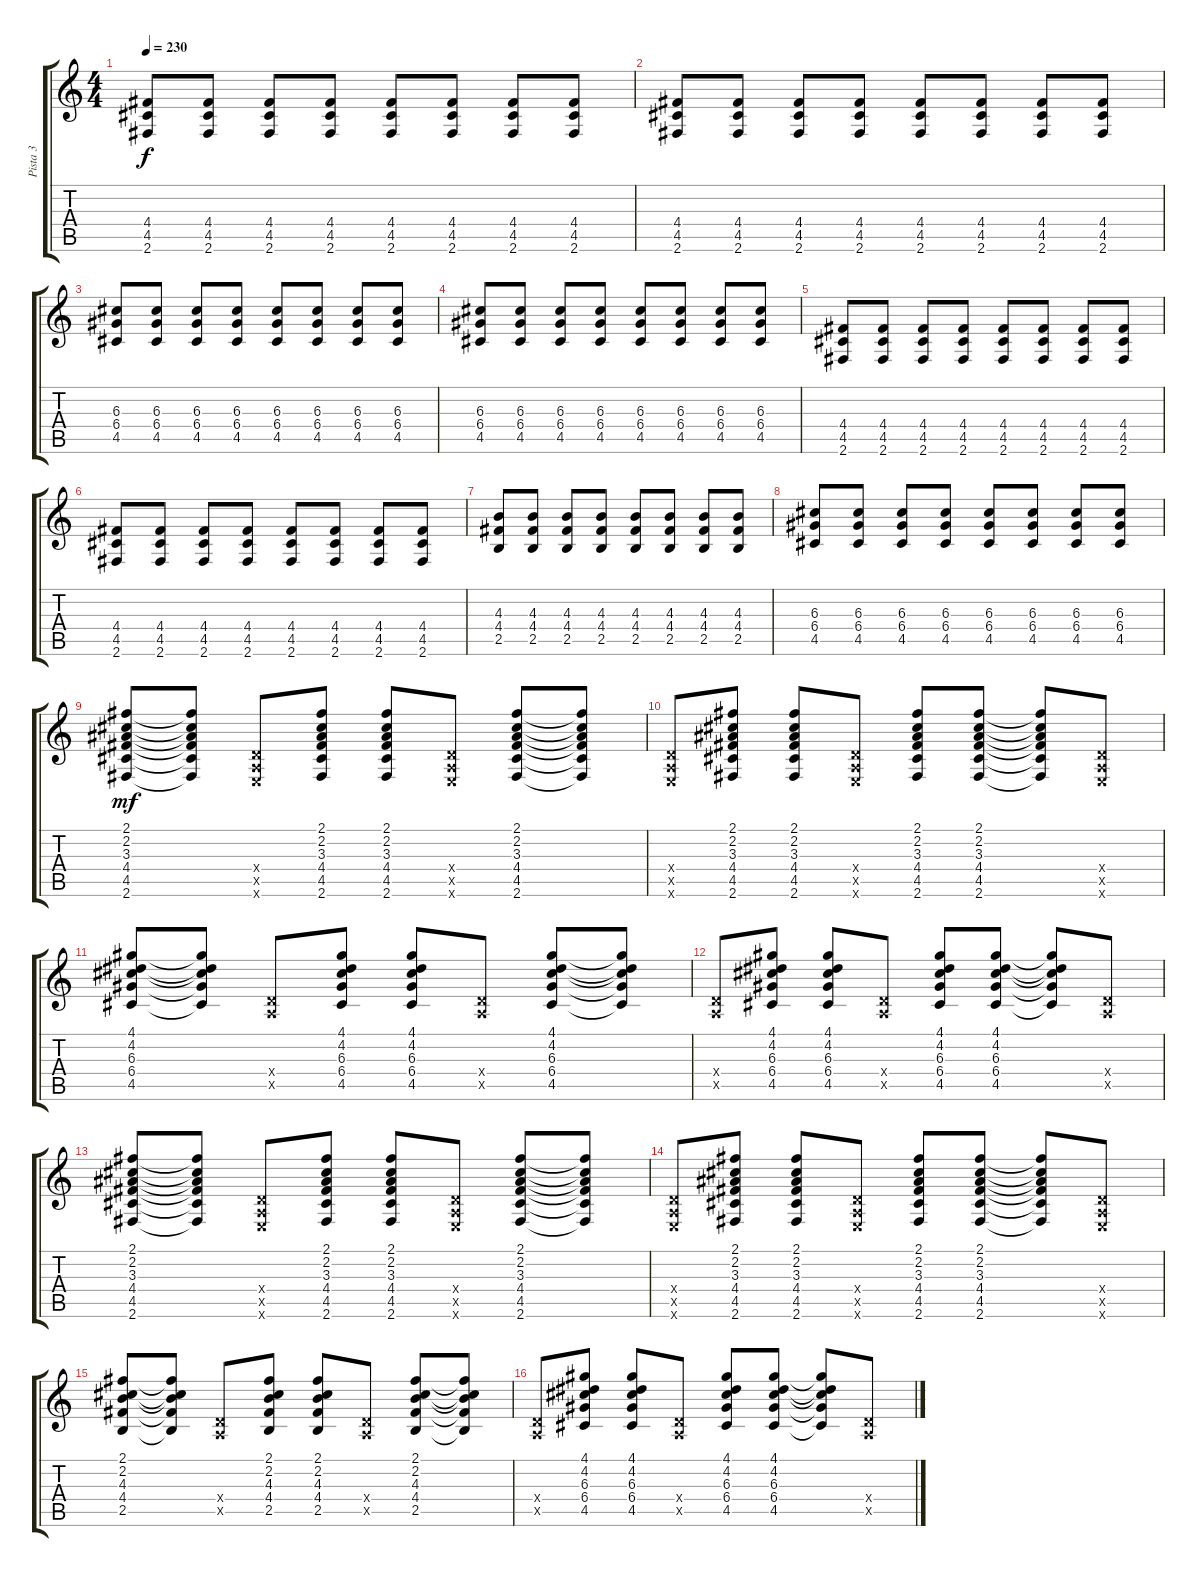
\track ("Pista 3" "Pista 3") {instrument distortionguitar}
\staff {score tabs}
\tuning (E4 B3 G3 D3 A2 E2) {hide}
\ts (4 4)
\tempo 230
\clef g2
\ks c
(4.4 4.5 2.6).8{dy f} (4.4 4.5 2.6).8 (4.4 4.5 2.6).8 (4.4 4.5 2.6).8 (4.4 4.5 2.6).8 (4.4 4.5 2.6).8 (4.4 4.5 2.6).8 (4.4 4.5 2.6).8 |
(4.4 4.5 2.6).8 (4.4 4.5 2.6).8 (4.4 4.5 2.6).8 (4.4 4.5 2.6).8 (4.4 4.5 2.6).8 (4.4 4.5 2.6).8 (4.4 4.5 2.6).8 (4.4 4.5 2.6).8 |
(6.3 6.4 4.5).8 (6.3 6.4 4.5).8 (6.3 6.4 4.5).8 (6.3 6.4 4.5).8 (6.3 6.4 4.5).8 (6.3 6.4 4.5).8 (6.3 6.4 4.5).8 (6.3 6.4 4.5).8 |
(6.3 6.4 4.5).8 (6.3 6.4 4.5).8 (6.3 6.4 4.5).8 (6.3 6.4 4.5).8 (6.3 6.4 4.5).8 (6.3 6.4 4.5).8 (6.3 6.4 4.5).8 (6.3 6.4 4.5).8 |
(4.4 4.5 2.6).8 (4.4 4.5 2.6).8 (4.4 4.5 2.6).8 (4.4 4.5 2.6).8 (4.4 4.5 2.6).8 (4.4 4.5 2.6).8 (4.4 4.5 2.6).8 (4.4 4.5 2.6).8 |
(4.4 4.5 2.6).8 (4.4 4.5 2.6).8 (4.4 4.5 2.6).8 (4.4 4.5 2.6).8 (4.4 4.5 2.6).8 (4.4 4.5 2.6).8 (4.4 4.5 2.6).8 (4.4 4.5 2.6).8 |
(4.3 4.4 2.5).8 (4.3 4.4 2.5).8 (4.3 4.4 2.5).8 (4.3 4.4 2.5).8 (4.3 4.4 2.5).8 (4.3 4.4 2.5).8 (4.3 4.4 2.5).8 (4.3 4.4 2.5).8 |
(6.3 6.4 4.5).8 (6.3 6.4 4.5).8 (6.3 6.4 4.5).8 (6.3 6.4 4.5).8 (6.3 6.4 4.5).8 (6.3 6.4 4.5).8 (6.3 6.4 4.5).8 (6.3 6.4 4.5).8 |
(2.1 2.2 3.3 4.4 4.5 2.6).8{dy mf instrument acousticguitarsteel} (2.1{t} 2.2{t} 3.3{t} 4.4{t} 4.5{t} 2.6{t}).8 (0.4{x} 0.5{x} 0.6{x}).8 (2.1 2.2 3.3 4.4 4.5 2.6).8 (2.1 2.2 3.3 4.4 4.5 2.6).8 (0.4{x} 0.5{x} 0.6{x}).8 (2.1 2.2 3.3 4.4 4.5 2.6).8 (2.1{t} 2.2{t} 3.3{t} 4.4{t} 4.5{t} 2.6{t}).8 |
(0.4{x} 0.5{x} 0.6{x}).8 (2.1 2.2 3.3 4.4 4.5 2.6).8 (2.1 2.2 3.3 4.4 4.5 2.6).8 (0.4{x} 0.5{x} 0.6{x}).8 (2.1 2.2 3.3 4.4 4.5 2.6).8 (2.1 2.2 3.3 4.4 4.5 2.6).8 (2.1{t} 2.2{t} 3.3{t} 4.4{t} 4.5{t} 2.6{t}).8 (0.4{x} 0.5{x} 0.6{x}).8 |
(4.1 4.2 6.3 6.4 4.5).8{instrument acousticguitarsteel} (4.1{t} 4.2{t} 6.3{t} 6.4{t} 4.5{t}).8 (0.4{x} 0.5{x}).8 (4.1 4.2 6.3 6.4 4.5).8 (4.1 4.2 6.3 6.4 4.5).8 (0.4{x} 0.5{x}).8 (4.1 4.2 6.3 6.4 4.5).8 (4.1{t} 4.2{t} 6.3{t} 6.4{t} 4.5{t}).8 |
(0.4{x} 0.5{x}).8 (4.1 4.2 6.3 6.4 4.5).8 (4.1 4.2 6.3 6.4 4.5).8 (0.4{x} 0.5{x}).8 (4.1 4.2 6.3 6.4 4.5).8 (4.1 4.2 6.3 6.4 4.5).8 (4.1{t} 4.2{t} 6.3{t} 6.4{t} 4.5{t}).8 (0.4{x} 0.5{x}).8 |
(2.1 2.2 3.3 4.4 4.5 2.6).8{instrument acousticguitarsteel} (2.1{t} 2.2{t} 3.3{t} 4.4{t} 4.5{t} 2.6{t}).8 (0.4{x} 0.5{x} 0.6{x}).8 (2.1 2.2 3.3 4.4 4.5 2.6).8 (2.1 2.2 3.3 4.4 4.5 2.6).8 (0.4{x} 0.5{x} 0.6{x}).8 (2.1 2.2 3.3 4.4 4.5 2.6).8 (2.1{t} 2.2{t} 3.3{t} 4.4{t} 4.5{t} 2.6{t}).8 |
(0.4{x} 0.5{x} 0.6{x}).8 (2.1 2.2 3.3 4.4 4.5 2.6).8 (2.1 2.2 3.3 4.4 4.5 2.6).8 (0.4{x} 0.5{x} 0.6{x}).8 (2.1 2.2 3.3 4.4 4.5 2.6).8 (2.1 2.2 3.3 4.4 4.5 2.6).8 (2.1{t} 2.2{t} 3.3{t} 4.4{t} 4.5{t} 2.6{t}).8 (0.4{x} 0.5{x} 0.6{x}).8 |
(2.1 2.2 4.3 4.4 2.5).8{instrument acousticguitarsteel} (2.1{t} 2.2{t} 4.3{t} 4.4{t} 2.5{t}).8 (0.4{x} 0.5{x}).8 (2.1 2.2 4.3 4.4 2.5).8 (2.1 2.2 4.3 4.4 2.5).8 (0.4{x} 0.5{x}).8 (2.1 2.2 4.3 4.4 2.5).8 (2.1{t} 2.2{t} 4.3{t} 4.4{t} 2.5{t}).8 |
(0.4{x} 0.5{x}).8 (4.1 4.2 6.3 6.4 4.5).8 (4.1 4.2 6.3 6.4 4.5).8 (0.4{x} 0.5{x}).8 (4.1 4.2 6.3 6.4 4.5).8 (4.1 4.2 6.3 6.4 4.5).8 (4.1{t} 4.2{t} 6.3{t} 6.4{t} 4.5{t}).8 (0.4{x} 0.5{x}).8
